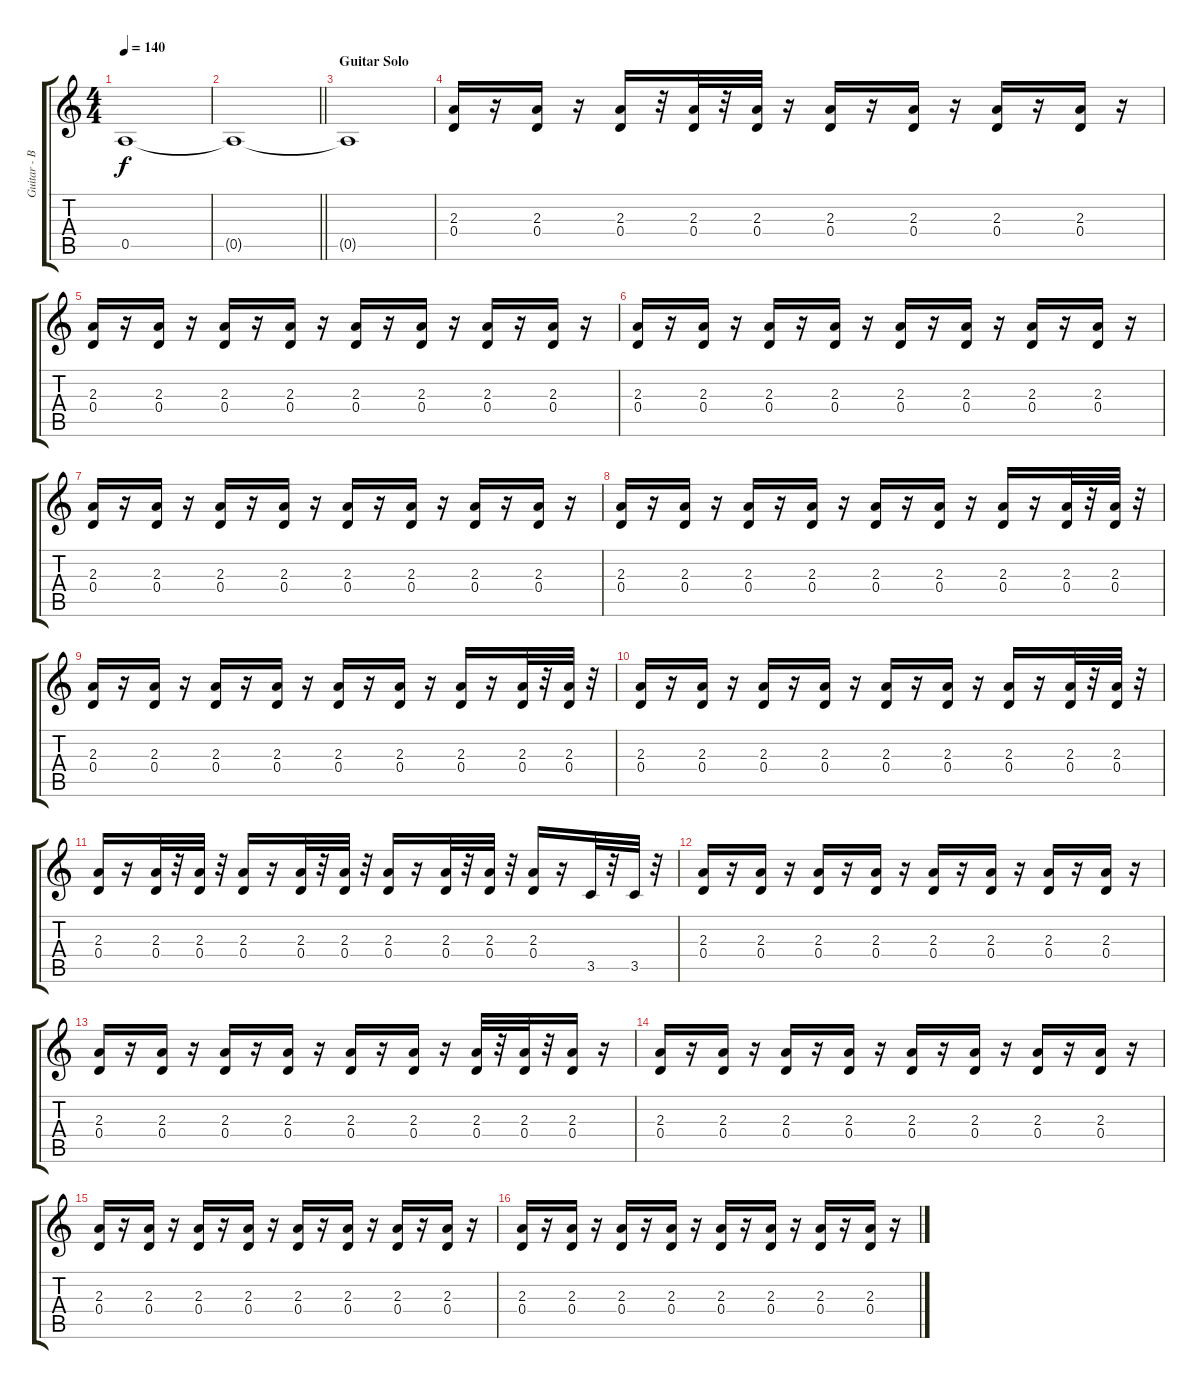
\track ("Guitar - Blackmore" "Guitar - B") {instrument distortionguitar}
\staff {score tabs}
\tuning (E4 B3 G3 D3 A2 E2) {hide}
\ts (4 4)
\tempo 140
\clef g2
\ks c
0.5{t}.1{dy f} |
\barLineRight lightlight
0.5{t}.1 |
\section ("" "Guitar Solo")
0.5{t}.1{volume 10} |
(2.3 0.4).16 r.16 (2.3 0.4).16 r.16 (2.3 0.4).16 r.32 (2.3 0.4).32 r.32 (2.3 0.4).32 r.16 (2.3 0.4).16 r.16 (2.3 0.4).16 r.16 (2.3 0.4).16 r.16 (2.3 0.4).16 r.16 |
(2.3 0.4).16 r.16 (2.3 0.4).16 r.16 (2.3 0.4).16 r.16 (2.3 0.4).16 r.16 (2.3 0.4).16 r.16 (2.3 0.4).16 r.16 (2.3 0.4).16 r.16 (2.3 0.4).16 r.16 |
(2.3 0.4).16 r.16 (2.3 0.4).16 r.16 (2.3 0.4).16 r.16 (2.3 0.4).16 r.16 (2.3 0.4).16 r.16 (2.3 0.4).16 r.16 (2.3 0.4).16 r.16 (2.3 0.4).16 r.16 |
(2.3 0.4).16 r.16 (2.3 0.4).16 r.16 (2.3 0.4).16 r.16 (2.3 0.4).16 r.16 (2.3 0.4).16 r.16 (2.3 0.4).16 r.16 (2.3 0.4).16 r.16 (2.3 0.4).16 r.16 |
(2.3 0.4).16 r.16 (2.3 0.4).16 r.16 (2.3 0.4).16 r.16 (2.3 0.4).16 r.16 (2.3 0.4).16 r.16 (2.3 0.4).16 r.16 (2.3 0.4).16 r.16 (2.3 0.4).32 r.32 (2.3 0.4).32 r.32 |
(2.3 0.4).16 r.16 (2.3 0.4).16 r.16 (2.3 0.4).16 r.16 (2.3 0.4).16 r.16 (2.3 0.4).16 r.16 (2.3 0.4).16 r.16 (2.3 0.4).16 r.16 (2.3 0.4).32 r.32 (2.3 0.4).32 r.32 |
(2.3 0.4).16 r.16 (2.3 0.4).16 r.16 (2.3 0.4).16 r.16 (2.3 0.4).16 r.16 (2.3 0.4).16 r.16 (2.3 0.4).16 r.16 (2.3 0.4).16 r.16 (2.3 0.4).32 r.32 (2.3 0.4).32 r.32 |
(2.3 0.4).16 r.16 (2.3 0.4).32 r.32 (2.3 0.4).32 r.32 (2.3 0.4).16 r.16 (2.3 0.4).32 r.32 (2.3 0.4).32 r.32 (2.3 0.4).16 r.16 (2.3 0.4).32 r.32 (2.3 0.4).32 r.32 (2.3 0.4).16 r.16 3.5.32 r.32 3.5.32 r.32 |
(2.3 0.4).16 r.16 (2.3 0.4).16 r.16 (2.3 0.4).16 r.16 (2.3 0.4).16 r.16 (2.3 0.4).16 r.16 (2.3 0.4).16 r.16 (2.3 0.4).16 r.16 (2.3 0.4).16 r.16 |
(2.3 0.4).16 r.16 (2.3 0.4).16 r.16 (2.3 0.4).16 r.16 (2.3 0.4).16 r.16 (2.3 0.4).16 r.16 (2.3 0.4).16 r.16 (2.3 0.4).32 r.32 (2.3 0.4).32 r.32 (2.3 0.4).16 r.16 |
(2.3 0.4).16 r.16 (2.3 0.4).16 r.16 (2.3 0.4).16 r.16 (2.3 0.4).16 r.16 (2.3 0.4).16 r.16 (2.3 0.4).16 r.16 (2.3 0.4).16 r.16 (2.3 0.4).16 r.16 |
(2.3 0.4).16 r.16 (2.3 0.4).16 r.16 (2.3 0.4).16 r.16 (2.3 0.4).16 r.16 (2.3 0.4).16 r.16 (2.3 0.4).16 r.16 (2.3 0.4).16 r.16 (2.3 0.4).16 r.16 |
(2.3 0.4).16 r.16 (2.3 0.4).16 r.16 (2.3 0.4).16 r.16 (2.3 0.4).16 r.16 (2.3 0.4).16 r.16 (2.3 0.4).16 r.16 (2.3 0.4).16 r.16 (2.3 0.4).16 r.16
